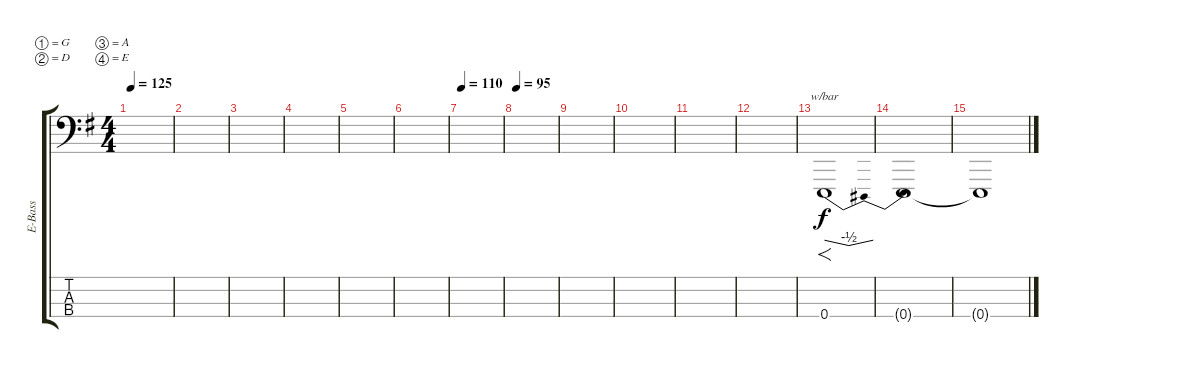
\defaultSystemsLayout 4
\bracketExtendMode groupsimilarinstruments
\otherSystemsTrackNameOrientation horizontal
\track ("Electric Bass" "E-Bass") {instrument electricbassfinger}
\staff {score tabs}
\tuning (G1 D1 A0 E0)
\ts (4 4)
\tempo 125
\clef f4
\ks g
|
|
|
|
|
|
\tempo 110
|
\tempo 95
|
|
|
|
|
0.4{acc forcenatural}.1{f tbe (dip default 0 0 20.4 -2 40.8 -2 59.4 0) instrument electricbassfinger beam Up} |
0.4{t acc forcenatural}.1{beam Up} |
0.4{t acc forcenatural}.1{beam Up}
